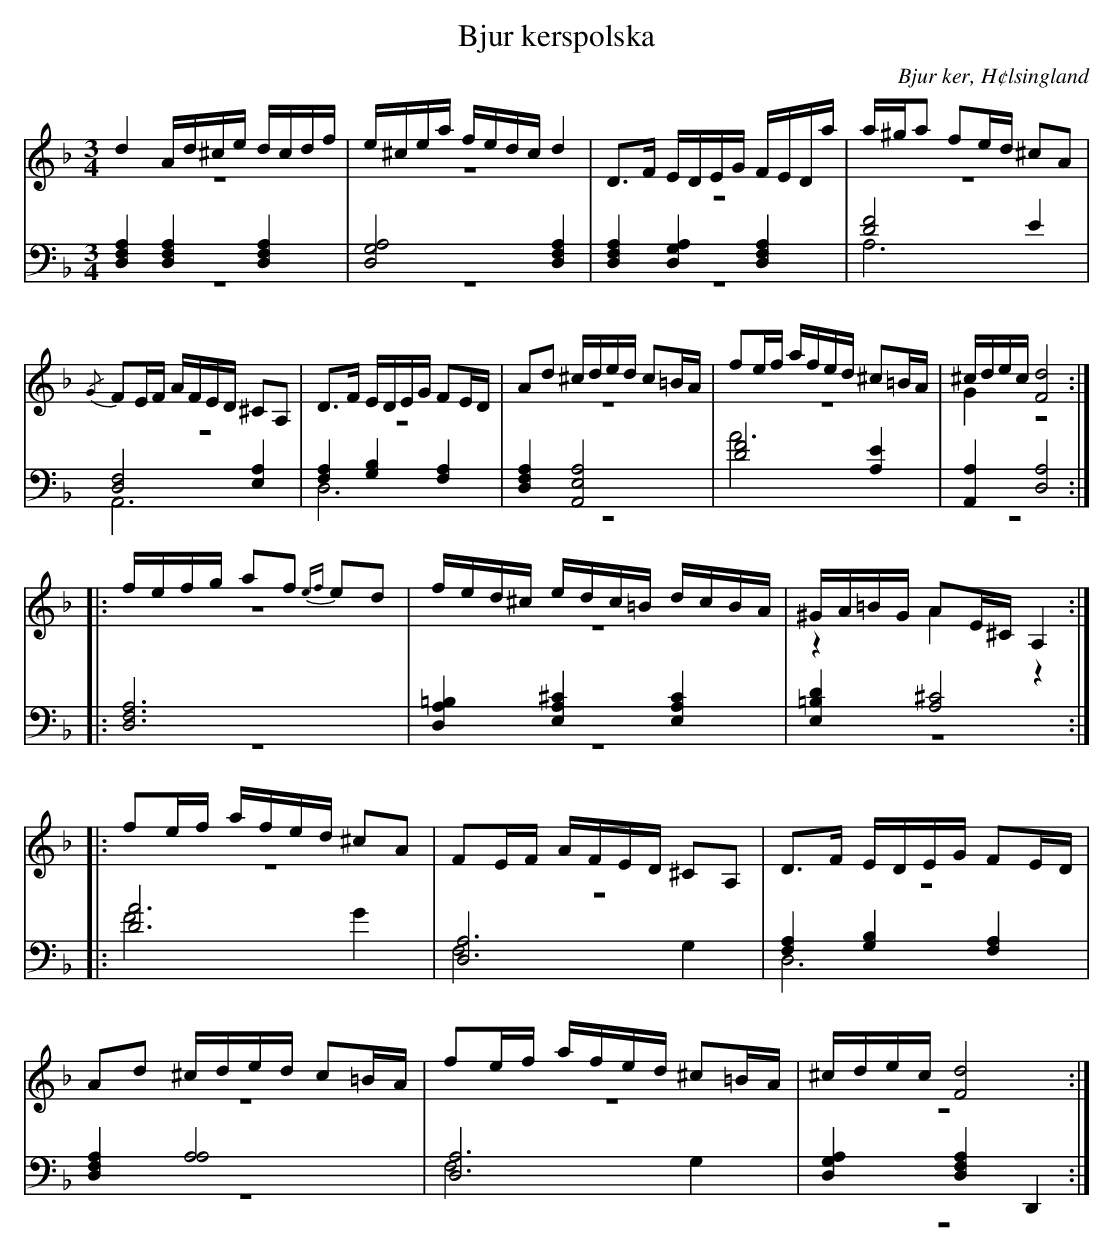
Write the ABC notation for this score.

X:1
T: Bjur kerspolska
O: Bjur ker, H¢lsingland
M: 3/4
L: 1/16
K: Dm
V:1
V:2 merge
V:3
V:4 merge
V:1
d4 Ad^ce dcdf |e^cea fedc d4|D2>F2 EDEG FEDa|a^ga2 f2ed ^c2A2|
{/G}F2EF AFED ^C2A,2|D2>F2 EDEG F2ED|A2d2 ^cded c2=BA|f2ef afed ^c2=BA|^cdec [F8d8]:|
|:fefg a2f2 {ef}e2d2 |fed^c edc=B dcBA|^GA=BG A2E^C A,4:|
|:f2ef afed ^c2A2|F2EF AFED ^C2A,2|D2>F2 EDEG F2ED|
A2d2 ^cded c2=BA|f2ef afed ^c2=BA|^cdec [F8d8]:|
V:2
z12|z12|z12|z12|
z12|z12|z12|z12|G4 z8:|
|:z12|z12|z4 A4 z4:|
|:z12|z12|z12|
z12|z12|z12:|
V:3 clef=bass
[D,4F,4A,4] [D,4F,4A,4] [D,4F,4A,4]|[D,8G,8A,8] [D,4F,4A,4]|[D,4F,4A,4] [D,4G,4A,4] [D,4F,4A,4]|[D8F8] E4|
[D,8F,8] [E,4A,4]|[F,4A,4] [G,4B,4] [F,4A,4]|[D,4F,4A,4] [A,,8E,8A,8]|[D8F8] [A,4E4]|[A,,4A,4] [D,8A,8]:|
|:[D,12F,12A,12]|[D,4A,4=B,4] [E,4A,4^C4] [E,4A,4C4]|[E,4=B,4D4] [A,8^C8]:|
|:[D12A12]|[D,12A,12]|[F,4A,4] [G,4B,4] [F,4A,4]|
[D,4F,4A,4] [A,8A,8]|[D,12A,12]|[D,4G,4A,4] [D,4F,4A,4] D,,4:|
V:4 clef=bass
z12|z12|z12|A,12|
A,,12|D,12|z12|A12|z12:|
|:z12|z12|z12:|
|:F8 G4|F,8 G,4|D,12|
z12|F,8 G,4|z12:|
